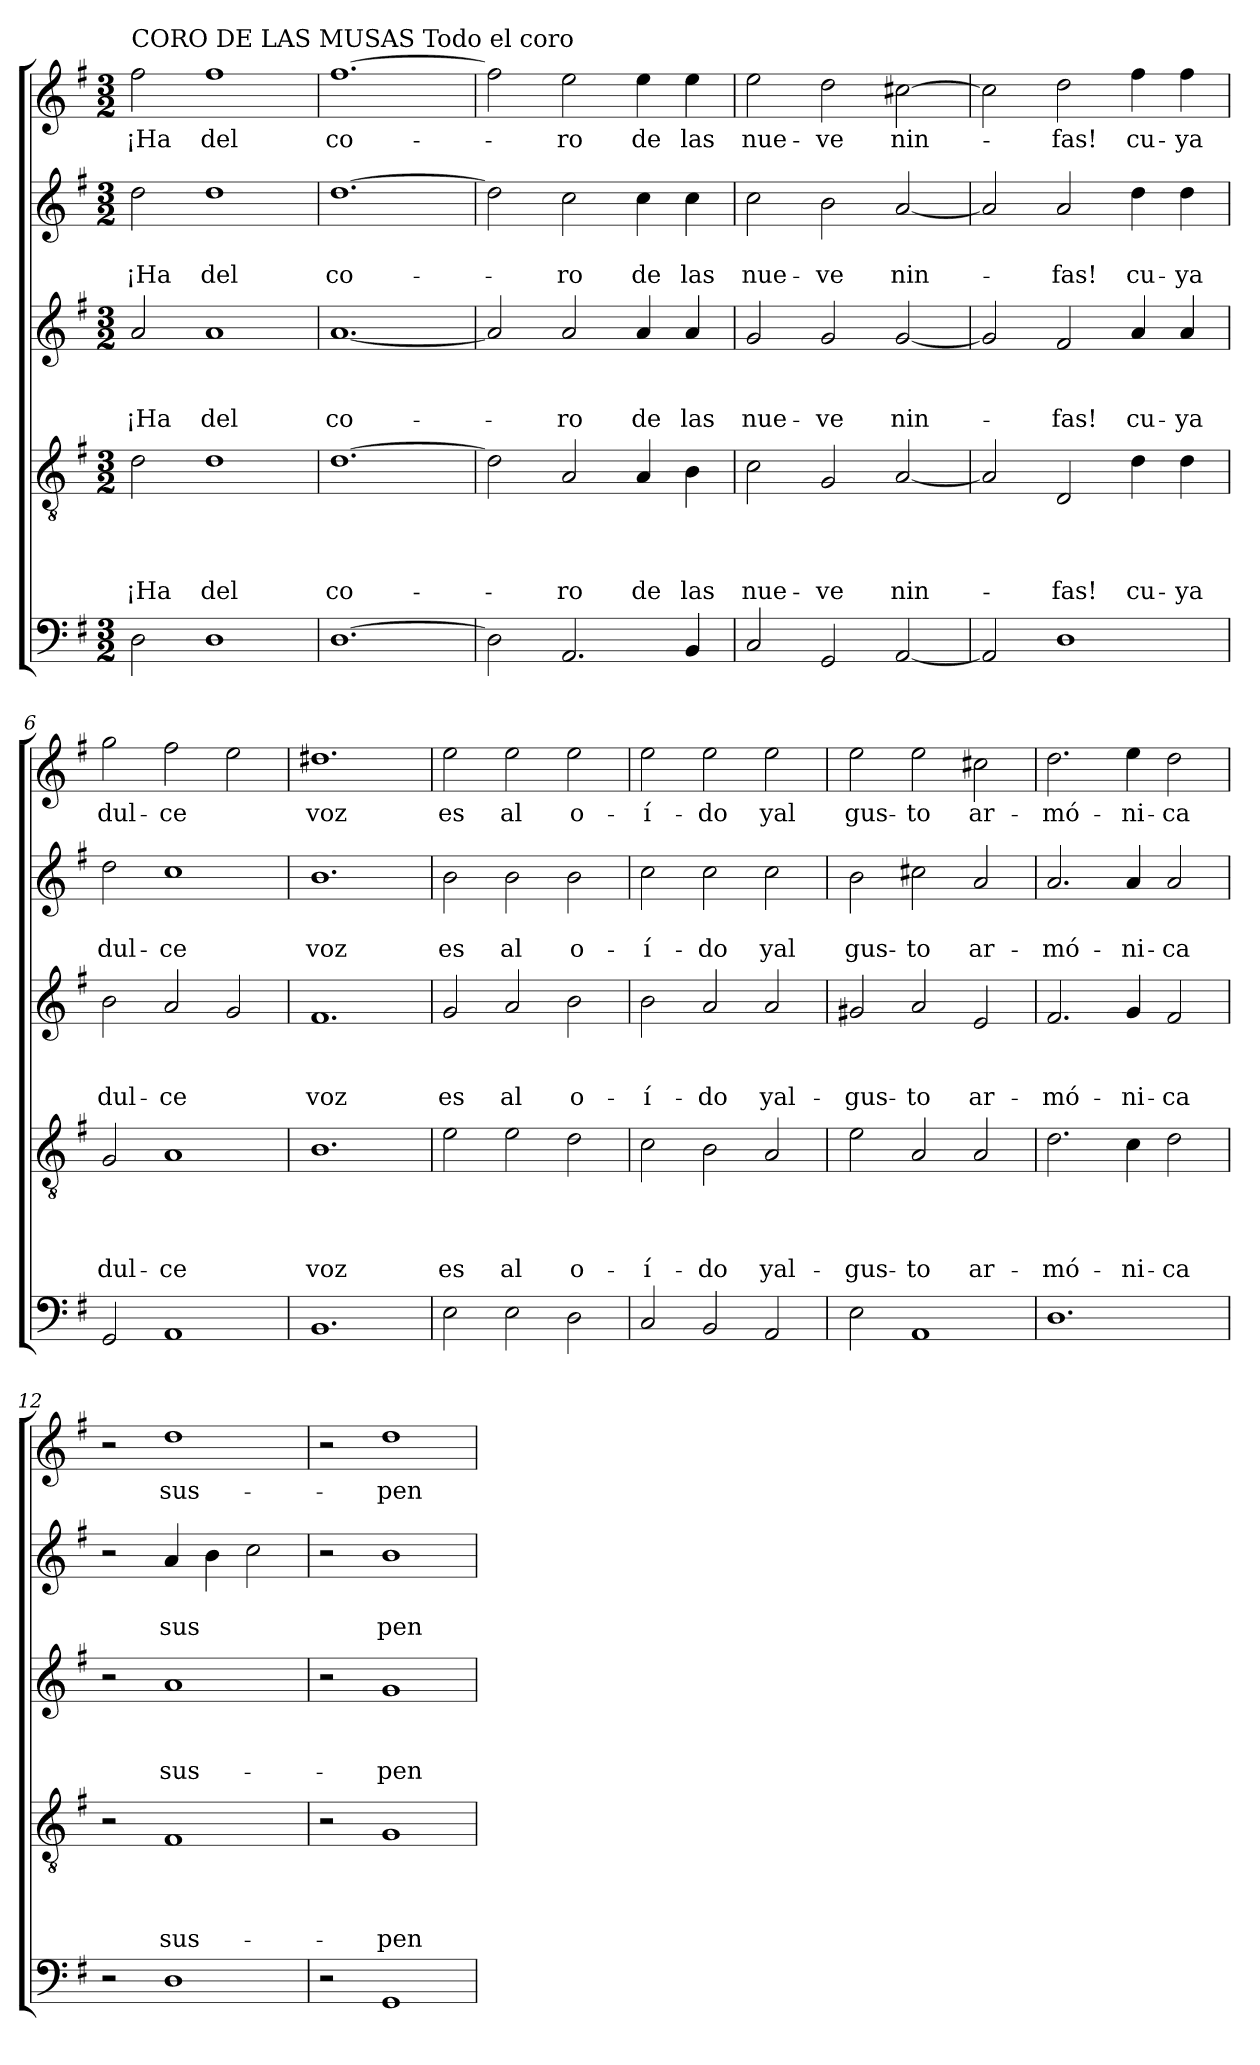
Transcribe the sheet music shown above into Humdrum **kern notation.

**kern	**kern	**text	**text	**text	**text	**kern	**text	**text	**text	**kern	**text	**text	**kern	**text
*part5	*part4	*part4	*part4	*part4	*part4	*part3	*part3	*part3	*part3	*part2	*part2	*part2	*part1	*part1
*staff5	*staff4	*staff4	*staff4	*staff4	*staff4	*staff3	*staff3	*staff3	*staff3	*staff2	*staff2	*staff2	*staff1	*staff1
*clefF4	*clefGv2	*	*	*	*	*clefG2	*	*	*	*clefG2	*	*	*clefG2	*
*k[f#]	*k[f#]	*	*	*	*	*k[f#]	*	*	*	*k[f#]	*	*	*k[f#]	*
*G:	*G:	*	*	*	*	*G:	*	*	*	*G:	*	*	*G:	*
*M3/2	*M3/2	*	*	*	*	*M3/2	*	*	*	*M3/2	*	*	*M3/2	*
=1	=1	=1	=1	=1	=1	=1	=1	=1	=1	=1	=1	=1	=1	=1
!	!	!	!	!	!	!	!	!	!	!	!	!	!LO:TX:a:t=CORO DE LAS MUSAS      Todo el coro	!
!	!	!	!	!	!LO:LY:b	!	!	!	!LO:LY:b	!	!	!LO:LY:b	!	!LO:LY:b
2D\	2d\	.	.	.	¡Ha	2a/	.	.	¡Ha	2dd\	.	¡Ha	2ff#\	¡Ha
!	!	!	!	!	!LO:LY:b	!	!	!	!LO:LY:b	!	!	!LO:LY:b	!	!LO:LY:b
1D	1d	.	.	.	del	1a	.	.	del	1dd	.	del	1ff#	del
=2	=2	=2	=2	=2	=2	=2	=2	=2	=2	=2	=2	=2	=2	=2
!	!	!	!	!	!LO:LY:b	!	!	!	!LO:LY:b	!	!	!LO:LY:b	!	!LO:LY:b
[>1.D	[>1.d	.	.	.	co-	[<1.a	.	.	co-	[>1.dd	.	co-	[>1.ff#	co-
=3	=3	=3	=3	=3	=3	=3	=3	=3	=3	=3	=3	=3	=3	=3
2D\]	2d\]	.	.	.	.	2a/]	.	.	.	2dd\]	.	.	2ff#\]	.
!	!	!	!	!	!LO:LY:b	!	!	!	!LO:LY:b	!	!	!LO:LY:b	!	!LO:LY:b
2.AA/	2A/	.	.	.	-ro	2a/	.	.	-ro	2cc\	.	-ro	2ee\	-ro
!	!	!	!	!	!LO:LY:b	!	!	!	!LO:LY:b	!	!	!LO:LY:b	!	!LO:LY:b
.	4A/	.	.	.	de	4a/	.	.	de	4cc\	.	de	4ee\	de
!	!	!	!	!	!LO:LY:b	!	!	!	!LO:LY:b	!	!	!LO:LY:b	!	!LO:LY:b
4BB/	4B\	.	.	.	las	4a/	.	.	las	4cc\	.	las	4ee\	las
=4	=4	=4	=4	=4	=4	=4	=4	=4	=4	=4	=4	=4	=4	=4
!	!	!	!	!	!LO:LY:b	!	!	!	!LO:LY:b	!	!	!LO:LY:b	!	!LO:LY:b
2C/	2c\	.	.	.	nue-	2g/	.	.	nue-	2cc\	.	nue-	2ee\	nue-
!	!	!	!	!	!LO:LY:b	!	!	!	!LO:LY:b	!	!	!LO:LY:b	!	!LO:LY:b
2GG/	2G/	.	.	.	-ve	2g/	.	.	-ve	2b\	.	-ve	2dd\	-ve
!	!	!	!	!	!LO:LY:b	!	!	!	!LO:LY:b	!	!	!LO:LY:b	!	!LO:LY:b
[<2AA/	[<2A/	.	.	.	nin-	[<2g/	.	.	nin-	[<2a/	.	nin-	[>2cc#X\	nin-
=5	=5	=5	=5	=5	=5	=5	=5	=5	=5	=5	=5	=5	=5	=5
2AA/]	2A/]	.	.	.	.	2g/]	.	.	.	2a/]	.	.	2cc#\]	.
!	!	!	!	!	!LO:LY:b	!	!	!	!LO:LY:b	!	!	!LO:LY:b	!	!LO:LY:b
1D	2D/	.	.	.	-fas!	2f#/	.	.	-fas!	2a/	.	-fas!	2dd\	-fas!
!	!	!	!	!	!LO:LY:b	!	!	!	!LO:LY:b	!	!	!LO:LY:b	!	!LO:LY:b
.	4d\	.	.	.	cu-	4a/	.	.	cu-	4dd\	.	cu-	4ff#\	cu-
!	!	!	!	!	!LO:LY:b	!	!	!	!LO:LY:b	!	!	!LO:LY:b	!	!LO:LY:b
.	4d\	.	.	.	-ya	4a/	.	.	-ya	4dd\	.	-ya	4ff#\	-ya
=6	=6	=6	=6	=6	=6	=6	=6	=6	=6	=6	=6	=6	=6	=6
!	!	!	!	!	!LO:LY:b	!	!	!	!LO:LY:b	!	!	!LO:LY:b	!	!LO:LY:b
2GG/	2G/	.	.	.	dul-	2b\	.	.	dul-	2dd\	.	dul-	2gg\	dul-
!	!	!	!	!	!LO:LY:b	!	!	!	!LO:LY:b	!	!	!LO:LY:b	!	!LO:LY:b
1AA	1A	.	.	.	-ce	2a/	.	.	-ce	1cc	.	-ce	2ff#\	-ce
.	.	.	.	.	.	2g/	.	.	.	.	.	.	2ee\	.
!!LO:LB:g=z
=7	=7	=7	=7	=7	=7	=7	=7	=7	=7	=7	=7	=7	=7	=7
!	!	!	!	!	!LO:LY:b	!	!	!	!LO:LY:b	!	!	!LO:LY:b	!	!LO:LY:b
1.BB	1.B	.	.	.	voz	1.f#	.	.	voz	1.b	.	voz	1.dd#X	voz
=8	=8	=8	=8	=8	=8	=8	=8	=8	=8	=8	=8	=8	=8	=8
!	!	!	!	!	!LO:LY:b	!	!	!	!LO:LY:b	!	!	!LO:LY:b	!	!LO:LY:b
2E\	2e\	.	.	.	es	2g/	.	.	es	2b\	.	es	2ee\	es
!	!	!	!	!	!LO:LY:b	!	!	!	!LO:LY:b	!	!	!LO:LY:b	!	!LO:LY:b
2E\	2e\	.	.	.	al	2a/	.	.	al	2b\	.	al	2ee\	al
!	!	!	!	!	!LO:LY:b	!	!	!	!LO:LY:b	!	!	!LO:LY:b	!	!LO:LY:b
2D\	2d\	.	.	.	o-	2b\	.	.	o-	2b\	.	o-	2ee\	o-
=9	=9	=9	=9	=9	=9	=9	=9	=9	=9	=9	=9	=9	=9	=9
!	!	!	!	!	!LO:LY:b	!	!	!	!LO:LY:b	!	!	!LO:LY:b	!	!LO:LY:b
2C/	2c\	.	.	.	-í-	2b\	.	.	-í-	2cc\	.	-í-	2ee\	-í-
!	!	!	!	!	!LO:LY:b	!	!	!	!LO:LY:b	!	!	!LO:LY:b	!	!LO:LY:b
2BB/	2B\	.	.	.	-do	2a/	.	.	-do	2cc\	.	-do	2ee\	-do
!	!	!	!	!	!LO:LY:b	!	!	!	!LO:LY:b	!	!	!LO:LY:b	!	!LO:LY:b
2AA/	2A/	.	.	.	yal-	2a/	.	.	yal-	2cc\	.	yal	2ee\	yal
=10	=10	=10	=10	=10	=10	=10	=10	=10	=10	=10	=10	=10	=10	=10
!	!	!	!	!	!LO:LY:b	!	!	!	!LO:LY:b	!	!	!LO:LY:b	!	!LO:LY:b
2E\	2e\	.	.	.	-gus-	2g#X/	.	.	-gus-	2b\	.	gus-	2ee\	gus-
!	!	!	!	!	!LO:LY:b	!	!	!	!LO:LY:b	!	!	!LO:LY:b	!	!LO:LY:b
1AA	2A/	.	.	.	-to	2a/	.	.	-to	2cc#X\	.	-to	2ee\	-to
!	!	!	!	!	!LO:LY:b	!	!	!	!LO:LY:b	!	!	!LO:LY:b	!	!LO:LY:b
.	2A/	.	.	.	ar-	2e/	.	.	ar-	2a/	.	ar-	2cc#X\	ar-
!!LO:LB:g=z
=11	=11	=11	=11	=11	=11	=11	=11	=11	=11	=11	=11	=11	=11	=11
!	!	!	!	!	!LO:LY:b	!	!	!	!LO:LY:b	!	!	!LO:LY:b	!	!LO:LY:b
1.D	2.d\	.	.	.	-mó-	2.f#/	.	.	-mó-	2.a/	.	-mó-	2.dd\	-mó-
!	!	!	!	!	!LO:LY:b	!	!	!	!LO:LY:b	!	!	!LO:LY:b	!	!LO:LY:b
.	4c\	.	.	.	-ni-	4g/	.	.	-ni-	4a/	.	-ni-	4ee\	-ni-
!	!	!	!	!	!LO:LY:b	!	!	!	!LO:LY:b	!	!	!LO:LY:b	!	!LO:LY:b
.	2d\	.	.	.	-ca	2f#/	.	.	-ca	2a/	.	-ca	2dd\	-ca
=12	=12	=12	=12	=12	=12	=12	=12	=12	=12	=12	=12	=12	=12	=12
2r	2r	.	.	.	.	2r	.	.	.	2r	.	.	2r	.
!	!	!	!	!	!LO:LY:b	!	!	!	!LO:LY:b	!	!	!LO:LY:b	!	!LO:LY:b
1D	1F#	.	.	.	sus-	1a	.	.	sus-	4a/	.	sus	1dd	sus-
.	.	.	.	.	.	.	.	.	.	4b\	.	.	.	.
.	.	.	.	.	.	.	.	.	.	2cc\	.	.	.	.
=13	=13	=13	=13	=13	=13	=13	=13	=13	=13	=13	=13	=13	=13	=13
2r	2r	.	.	.	.	2r	.	.	.	2r	.	.	2r	.
!	!	!	!	!	!LO:LY:b	!	!	!	!LO:LY:b	!	!	!LO:LY:b	!	!LO:LY:b
1GG	1G	.	.	.	-pen-	1g	.	.	-pen-	1b	.	pen-	1dd	-pen-
=	=	=	=	=	=	=	=	=	=	=	=	=	=	=
*-	*-	*-	*-	*-	*-	*-	*-	*-	*-	*-	*-	*-	*-	*-
